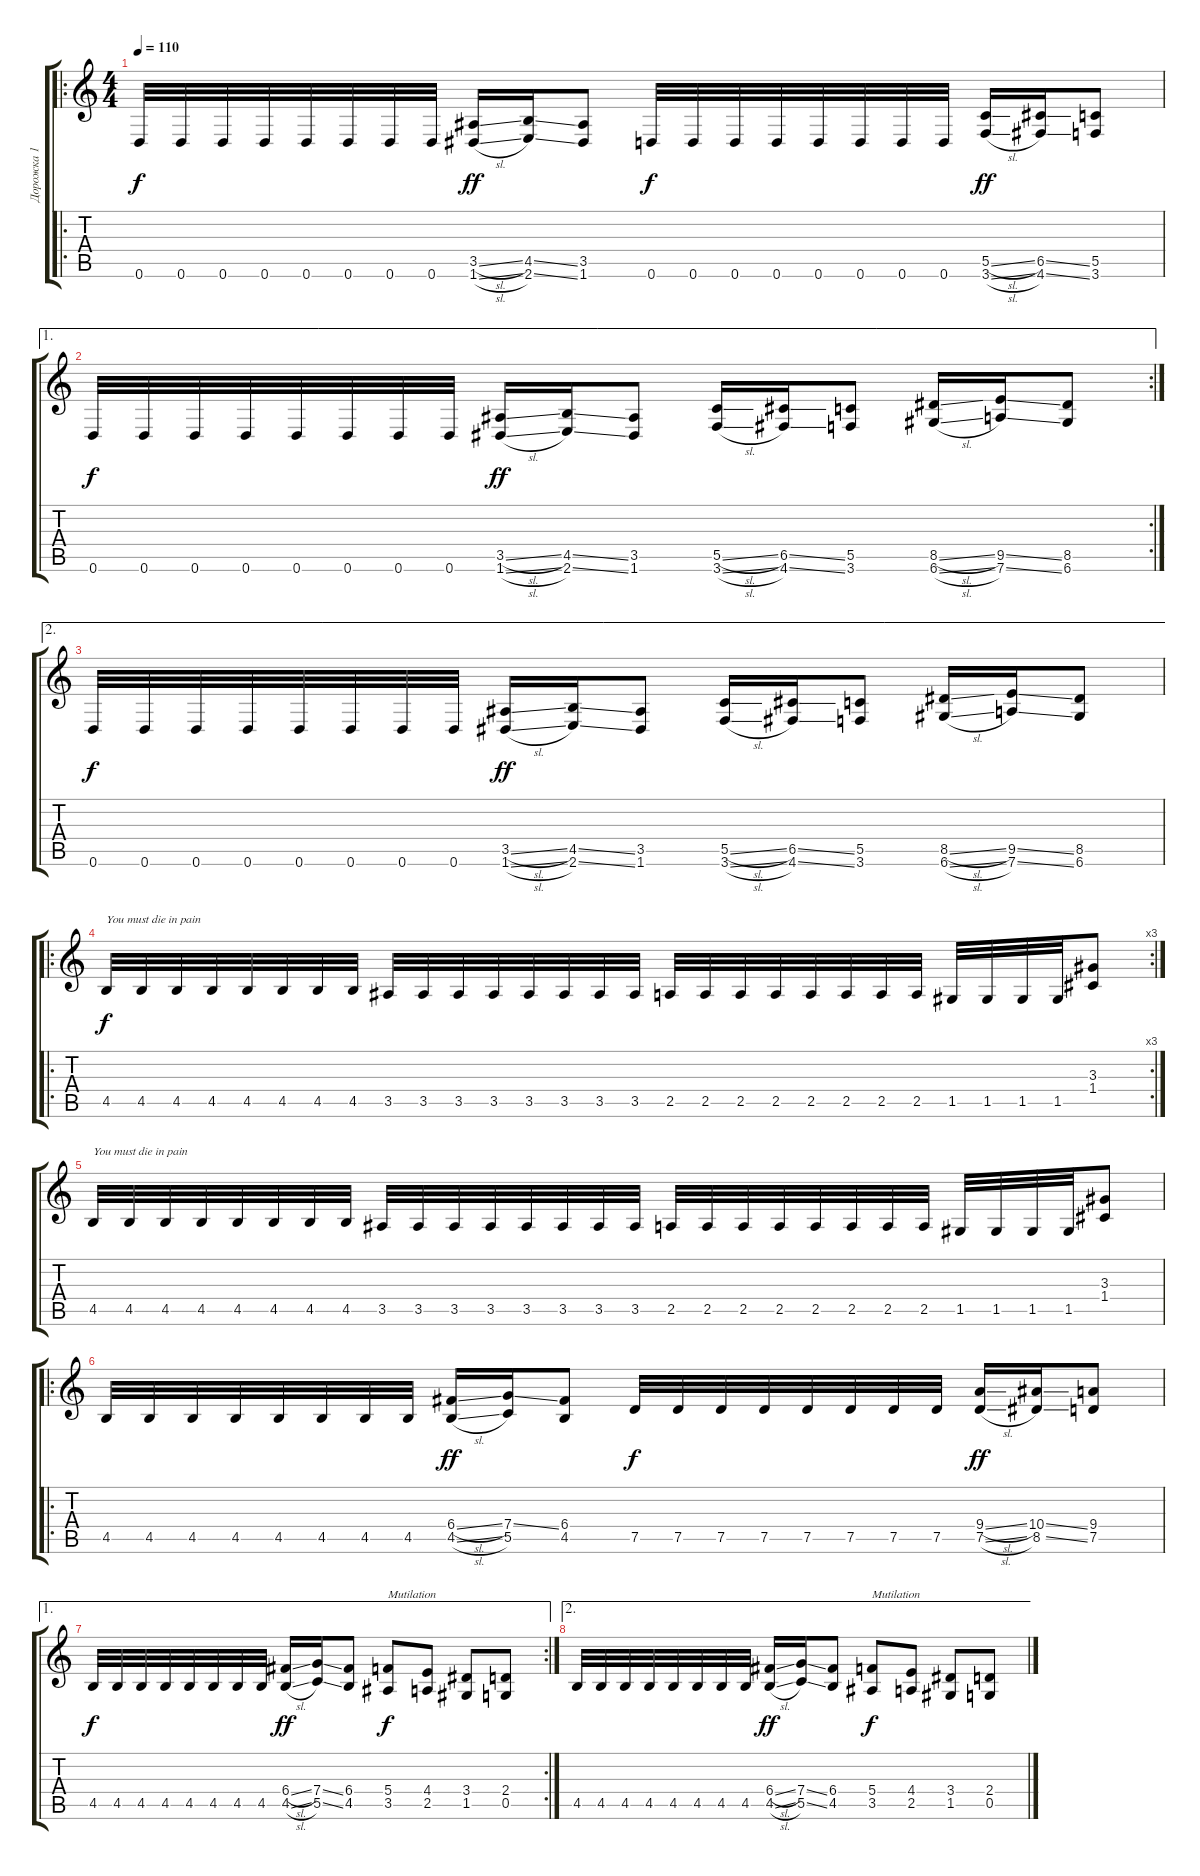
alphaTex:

\track ("Дорожка 1" "Дорожка 1") {instrument distortionguitar}
\staff {score tabs}
\tuning (D4 A3 F3 C3 G2 D2) {hide}
\ro
\ts (4 4)
\tempo 110
\clef g2
\ks c
0.6.32{dy f} 0.6.32 0.6.32 0.6.32 0.6.32 0.6.32 0.6.32 0.6.32 (3.5{sl} 1.6{sl}).16{dy ff} (4.5{ss} 2.6{ss}).16 (3.5 1.6).8 0.6.32{dy f} 0.6.32 0.6.32 0.6.32 0.6.32 0.6.32 0.6.32 0.6.32 (5.5{sl} 3.6{sl}).16{dy ff} (6.5{ss} 4.6{ss}).16 (5.5 3.6).8 |
\ae 1
\rc 2
0.6.32{dy f} 0.6.32 0.6.32 0.6.32 0.6.32 0.6.32 0.6.32 0.6.32 (3.5{sl} 1.6{sl}).16{dy ff} (4.5{ss} 2.6{ss}).16 (3.5 1.6).8 (5.5{sl} 3.6{sl}).16 (6.5{ss} 4.6{ss}).16 (5.5 3.6).8 (8.5{sl} 6.6{sl}).16 (9.5{ss} 7.6{ss}).16 (8.5 6.6).8 |
\ae 2
0.6.32{dy f} 0.6.32 0.6.32 0.6.32 0.6.32 0.6.32 0.6.32 0.6.32 (3.5{sl} 1.6{sl}).16{dy ff} (4.5{ss} 2.6{ss}).16 (3.5 1.6).8 (5.5{sl} 3.6{sl}).16 (6.5{ss} 4.6{ss}).16 (5.5 3.6).8 (8.5{sl} 6.6{sl}).16 (9.5{ss} 7.6{ss}).16 (8.5 6.6).8 |
\ro
\rc 3
4.5.32{txt "You must die in pain" dy f} 4.5.32 4.5.32 4.5.32 4.5.32 4.5.32 4.5.32 4.5.32 3.5.32 3.5.32 3.5.32 3.5.32 3.5.32 3.5.32 3.5.32 3.5.32 2.5.32 2.5.32 2.5.32 2.5.32 2.5.32 2.5.32 2.5.32 2.5.32 1.5.32 1.5.32 1.5.32 1.5.32 (3.3 1.4).8 |
4.5.32{txt "You must die in pain"} 4.5.32 4.5.32 4.5.32 4.5.32 4.5.32 4.5.32 4.5.32 3.5.32 3.5.32 3.5.32 3.5.32 3.5.32 3.5.32 3.5.32 3.5.32 2.5.32 2.5.32 2.5.32 2.5.32 2.5.32 2.5.32 2.5.32 2.5.32 1.5.32 1.5.32 1.5.32 1.5.32 (3.3 1.4).8 |
\ro
4.5.32 4.5.32 4.5.32 4.5.32 4.5.32 4.5.32 4.5.32 4.5.32 (6.4{sl} 4.5{sl}).16{dy ff} (7.4{ss} 5.5).16 (6.4 4.5).8 7.5.32{dy f} 7.5.32 7.5.32 7.5.32 7.5.32 7.5.32 7.5.32 7.5.32 (9.4{sl} 7.5{sl}).16{dy ff} (10.4{ss} 8.5{ss}).16 (9.4 7.5).8 |
\ae 1
\rc 2
4.5.32{dy f} 4.5.32 4.5.32 4.5.32 4.5.32 4.5.32 4.5.32 4.5.32 (6.4{sl} 4.5{sl}).16{dy ff} (7.4{ss} 5.5{ss}).16 (6.4 4.5).8 (5.4 3.5).8{txt "Mutilation" dy f} (4.4 2.5).8 (3.4 1.5).8 (2.4 0.5).8 |
\ae 2
4.5.32 4.5.32 4.5.32 4.5.32 4.5.32 4.5.32 4.5.32 4.5.32 (6.4{sl} 4.5{sl}).16{dy ff} (7.4{ss} 5.5{ss}).16 (6.4 4.5).8 (5.4 3.5).8{txt "Mutilation" dy f} (4.4 2.5).8 (3.4 1.5).8 (2.4 0.5).8
